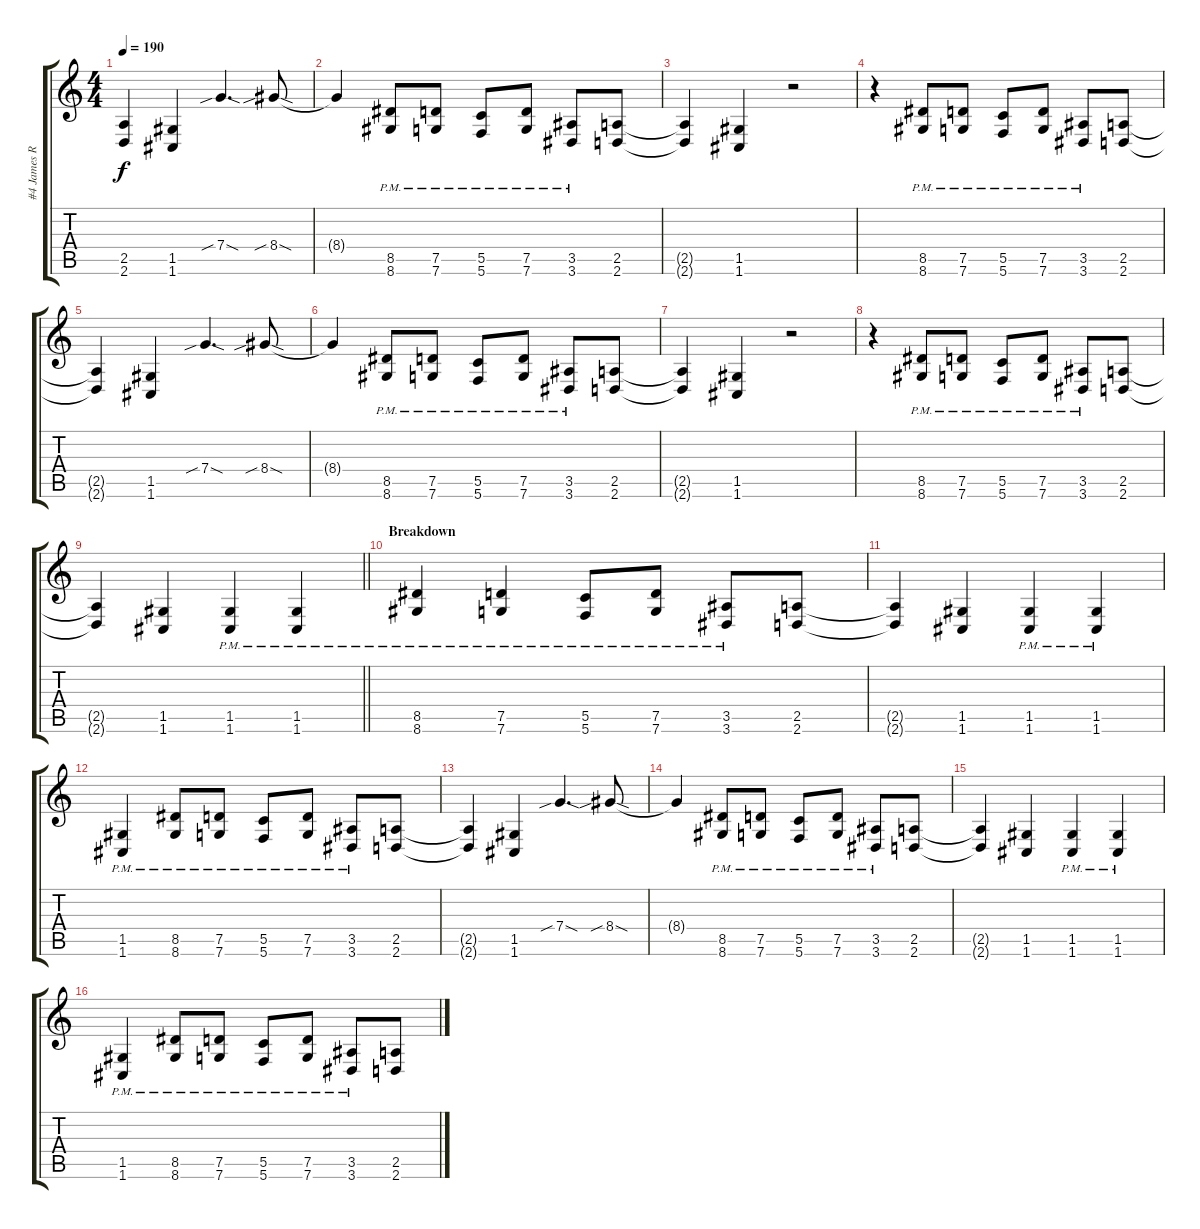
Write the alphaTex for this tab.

\track ("#4 James Root" "#4 James R") {instrument distortionguitar}
\staff {score tabs}
\tuning (D4 A3 F3 C3 G2 C2) {hide}
\ts (4 4)
\tempo 190
\clef g2
\ks c
(2.5{t} 2.6{t}).4{dy f} (1.5 1.6).4 7.4{sib sod}.4{d} 8.4{sib sod}.8 |
8.4{t}.4 (8.5{pm} 8.6{pm}).8 (7.5{pm} 7.6{pm}).8 (5.5{pm} 5.6{pm}).8 (7.5{pm} 7.6{pm}).8 (3.5{pm} 3.6{pm}).8 (2.5 2.6).8 |
(2.5{t} 2.6{t}).4 (1.5 1.6).4 r.2 |
r.4 (8.5{pm} 8.6{pm}).8 (7.5{pm} 7.6{pm}).8 (5.5{pm} 5.6{pm}).8 (7.5{pm} 7.6{pm}).8 (3.5{pm} 3.6{pm}).8 (2.5 2.6).8 |
(2.5{t} 2.6{t}).4 (1.5 1.6).4 7.4{sib sod}.4{d} 8.4{sib sod}.8 |
8.4{t}.4 (8.5{pm} 8.6{pm}).8 (7.5{pm} 7.6{pm}).8 (5.5{pm} 5.6{pm}).8 (7.5{pm} 7.6{pm}).8 (3.5{pm} 3.6{pm}).8 (2.5 2.6).8 |
(2.5{t} 2.6{t}).4 (1.5 1.6).4 r.2 |
r.4 (8.5{pm} 8.6{pm}).8 (7.5{pm} 7.6{pm}).8 (5.5{pm} 5.6{pm}).8 (7.5{pm} 7.6{pm}).8 (3.5{pm} 3.6{pm}).8 (2.5 2.6).8 |
\barLineRight lightlight
(2.5{t} 2.6{t}).4 (1.5 1.6).4 (1.5{pm} 1.6{pm}).4 (1.5{pm} 1.6{pm}).4 |
\section ("" "Breakdown")
(8.5{pm} 8.6{pm}).4 (7.5{pm} 7.6{pm}).4 (5.5{pm} 5.6{pm}).8 (7.5{pm} 7.6{pm}).8 (3.5{pm} 3.6{pm}).8 (2.5 2.6).8 |
(2.5{t} 2.6{t}).4 (1.5 1.6).4 (1.5{pm} 1.6{pm}).4 (1.5{pm} 1.6{pm}).4 |
(1.5{pm} 1.6{pm}).4 (8.5{pm} 8.6{pm}).8 (7.5{pm} 7.6{pm}).8 (5.5{pm} 5.6{pm}).8 (7.5{pm} 7.6{pm}).8 (3.5{pm} 3.6{pm}).8 (2.5 2.6).8 |
(2.5{t} 2.6{t}).4 (1.5 1.6).4 7.4{sib sod}.4{d} 8.4{sib sod}.8 |
8.4{t}.4 (8.5{pm} 8.6{pm}).8 (7.5{pm} 7.6{pm}).8 (5.5{pm} 5.6{pm}).8 (7.5{pm} 7.6{pm}).8 (3.5{pm} 3.6{pm}).8 (2.5 2.6).8 |
(2.5{t} 2.6{t}).4 (1.5 1.6).4 (1.5{pm} 1.6{pm}).4 (1.5{pm} 1.6{pm}).4 |
(1.5{pm} 1.6{pm}).4 (8.5{pm} 8.6{pm}).8 (7.5{pm} 7.6{pm}).8 (5.5{pm} 5.6{pm}).8 (7.5{pm} 7.6{pm}).8 (3.5{pm} 3.6{pm}).8 (2.5 2.6).8
